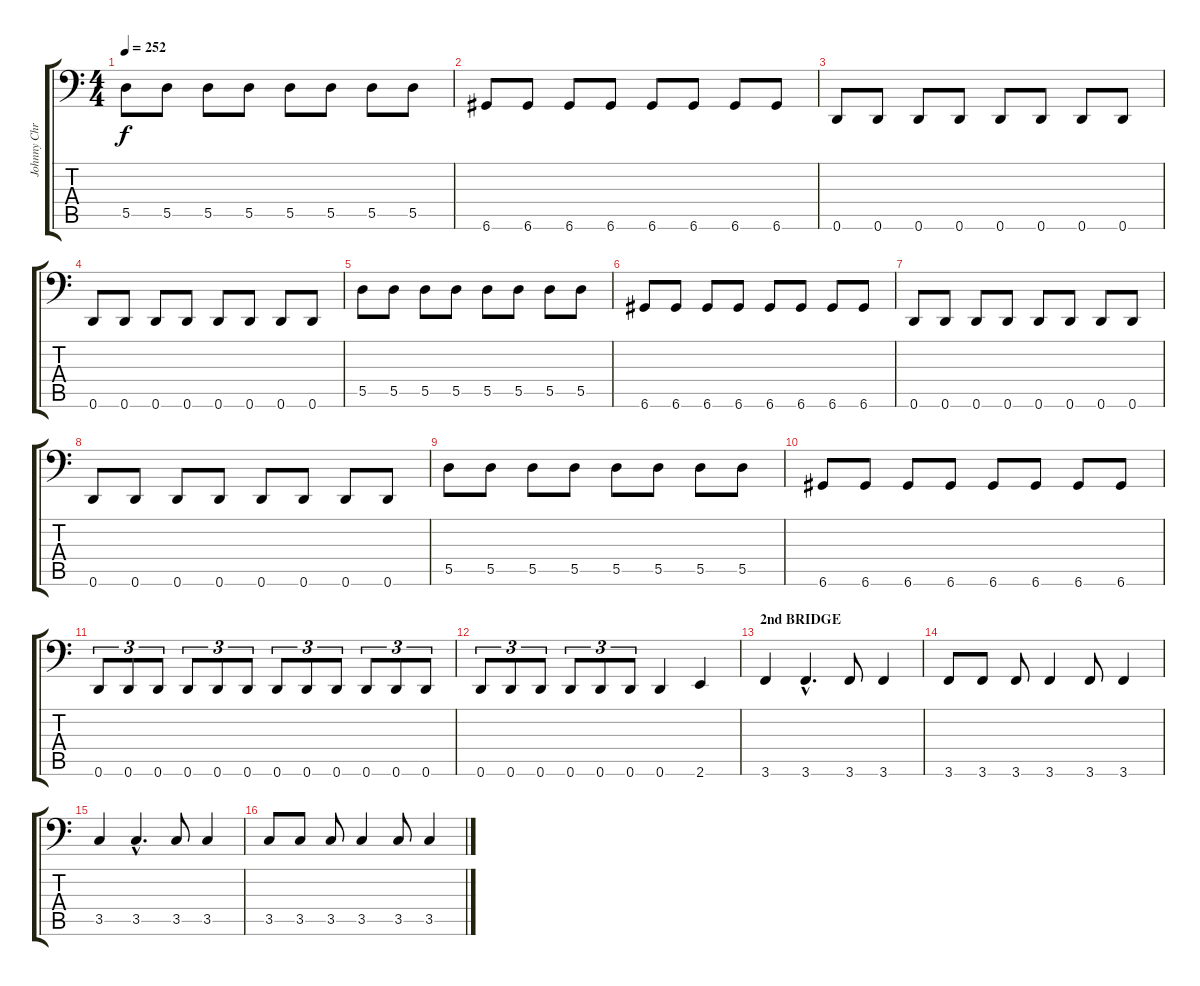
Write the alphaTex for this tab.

\track ("Johnny Christ" "Johnny Chr") {instrument electricbasspick}
\staff {score tabs}
\tuning (E3 B2 G2 D2 A1 D1) {hide}
\ts (4 4)
\tempo 252
\clef f4
\ks c
5.5.8{dy f} 5.5.8 5.5.8 5.5.8 5.5.8 5.5.8 5.5.8 5.5.8 |
6.6.8 6.6.8 6.6.8 6.6.8 6.6.8 6.6.8 6.6.8 6.6.8 |
0.6.8 0.6.8 0.6.8 0.6.8 0.6.8 0.6.8 0.6.8 0.6.8 |
0.6.8 0.6.8 0.6.8 0.6.8 0.6.8 0.6.8 0.6.8 0.6.8 |
5.5.8 5.5.8 5.5.8 5.5.8 5.5.8 5.5.8 5.5.8 5.5.8 |
6.6.8 6.6.8 6.6.8 6.6.8 6.6.8 6.6.8 6.6.8 6.6.8 |
0.6.8 0.6.8 0.6.8 0.6.8 0.6.8 0.6.8 0.6.8 0.6.8 |
0.6.8 0.6.8 0.6.8 0.6.8 0.6.8 0.6.8 0.6.8 0.6.8 |
5.5.8 5.5.8 5.5.8 5.5.8 5.5.8 5.5.8 5.5.8 5.5.8 |
6.6.8 6.6.8 6.6.8 6.6.8 6.6.8 6.6.8 6.6.8 6.6.8 |
0.6.8{tu (3 2)} 0.6.8{tu (3 2)} 0.6.8{tu (3 2)} 0.6.8{tu (3 2)} 0.6.8{tu (3 2)} 0.6.8{tu (3 2)} 0.6.8{tu (3 2)} 0.6.8{tu (3 2)} 0.6.8{tu (3 2)} 0.6.8{tu (3 2)} 0.6.8{tu (3 2)} 0.6.8{tu (3 2)} |
0.6.8{tu (3 2)} 0.6.8{tu (3 2)} 0.6.8{tu (3 2)} 0.6.8{tu (3 2)} 0.6.8{tu (3 2)} 0.6.8{tu (3 2)} 0.6.4 2.6.4 |
\section ("" "2nd BRIDGE")
3.6.4 3.6{hac}.4{d} 3.6.8 3.6.4 |
3.6.8 3.6.8 3.6.8 3.6.4 3.6.8 3.6.4 |
3.5.4 3.5{hac}.4{d} 3.5.8 3.5.4 |
3.5.8 3.5.8 3.5.8 3.5.4 3.5.8 3.5.4
